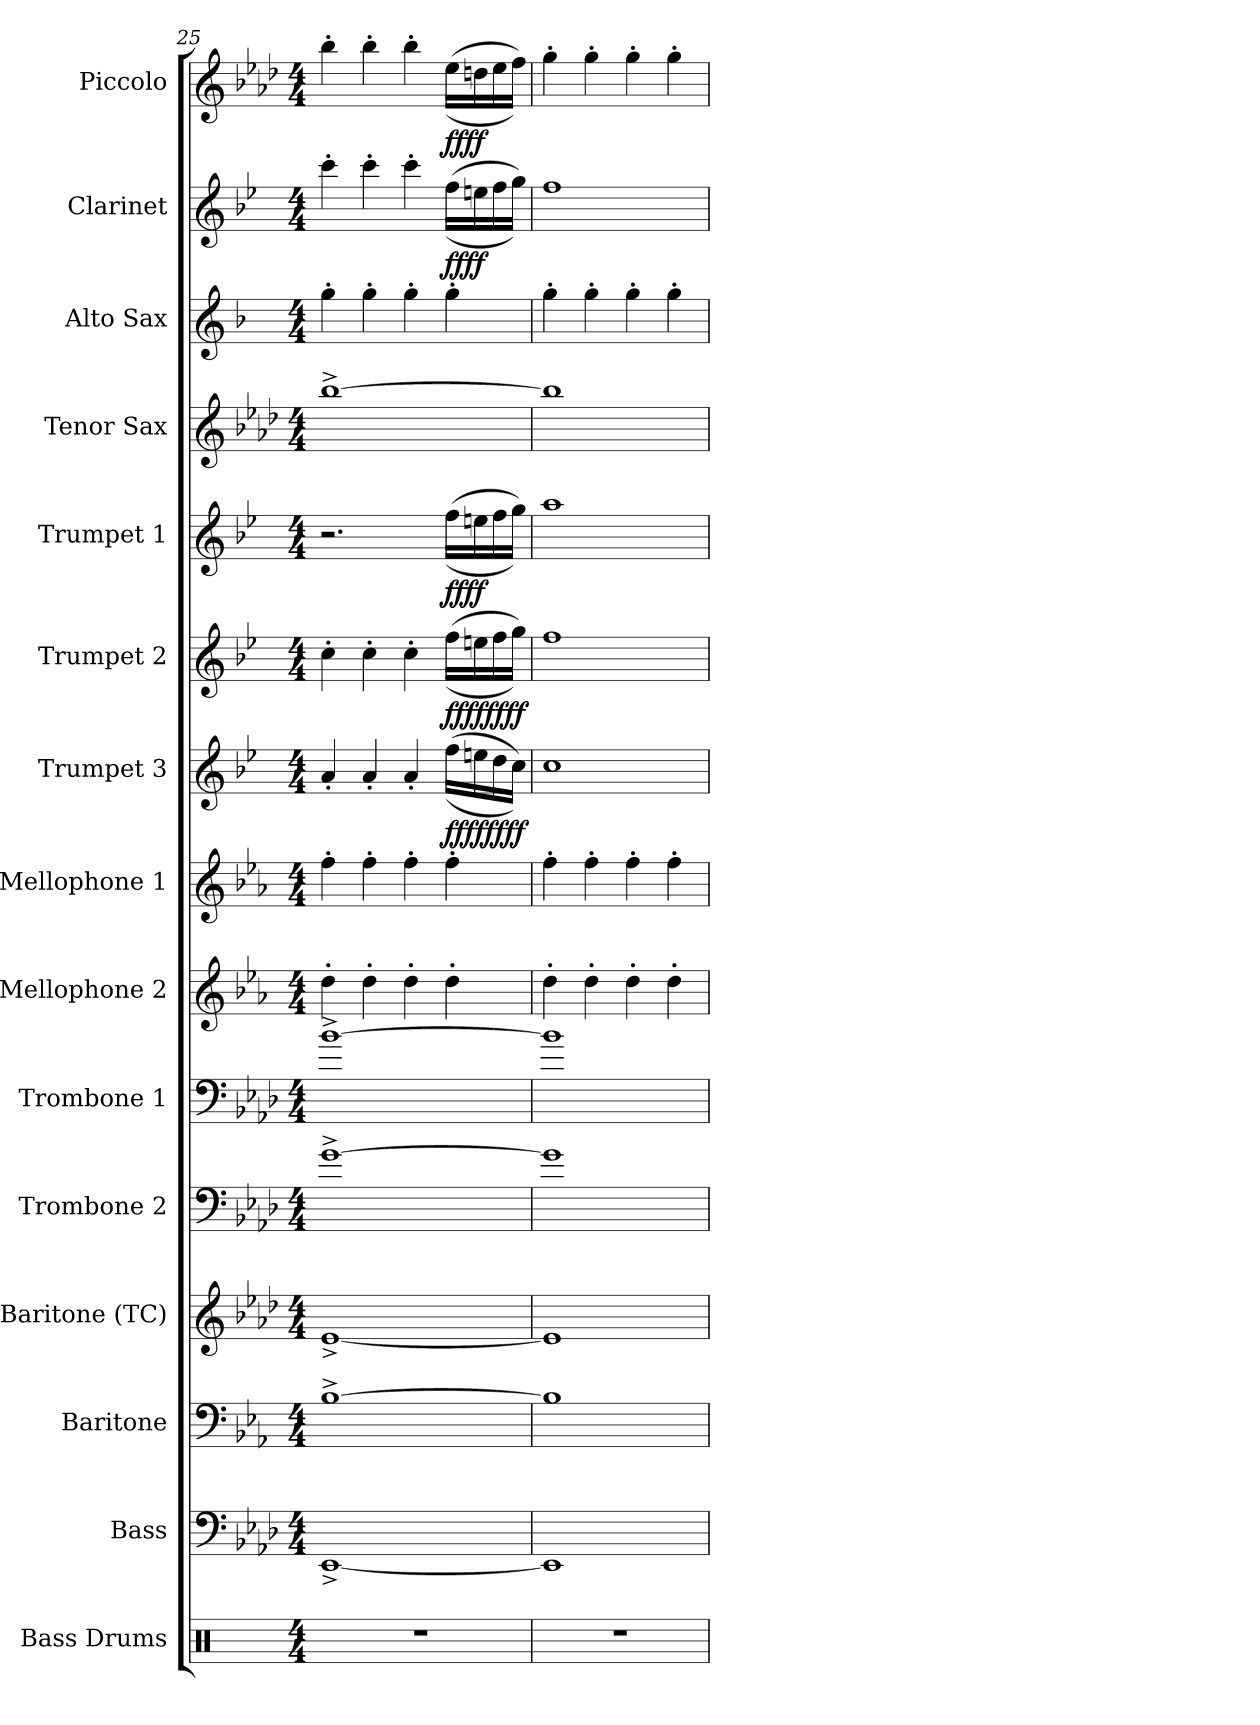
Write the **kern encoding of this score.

**kern	**kern	**kern	**kern	**kern	**kern	**kern	**kern	**kern	**dynam	**kern	**dynam	**kern	**dynam	**kern	**kern	**kern	**dynam	**kern	**dynam
*part15	*part14	*part13	*part12	*part11	*part10	*part9	*part8	*part7	*part7	*part6	*part6	*part5	*part5	*part4	*part3	*part2	*part2	*part1	*part1
*staff15	*staff14	*staff13	*staff12	*staff11	*staff10	*staff9	*staff8	*staff7	*staff7	*staff6	*staff6	*staff5	*staff5	*staff4	*staff3	*staff2	*staff2	*staff1	*staff1
*I"Bass Drums	*I"Bass	*I"Baritone	*I"Baritone (TC)	*I"Trombone 2	*I"Trombone 1	*I"Mellophone 2	*I"Mellophone 1	*I"Trumpet 3	*	*I"Trumpet 2	*	*I"Trumpet 1	*	*I"Tenor Sax	*I"Alto Sax	*I"Clarinet	*	*I"Piccolo	*
*I'B.D.	*I'Bass	*I'Btn.	*I'Bar.	*I'Tbn. 2	*I'Tbn. 1	*I'Mello. 2	*I'Mph. 1	*I'Tpt. 3	*	*I'Tpt. 2	*	*I'Tpt. 1	*	*I'T. Sax.	*I'A. Sax.	*I'Cl.	*	*I'Picc.	*
!!LO:PB:g=z
*clefX	*clefF4	*clefF4	*clefG2	*clefF4	*clefF4	*clefG2	*clefG2	*clefG2	*	*clefG2	*	*clefG2	*	*clefG2	*clefG2	*clefG2	*	*clefG2	*
*	*	*ITrd4c7	*ITrd8c14	*	*	*ITrd4c7	*ITrd4c7	*ITrd1c2	*	*ITrd1c2	*	*ITrd1c2	*	*ITrd8c14	*ITrd5c9	*ITrd1c2	*	*ITrd-7c-12	*
*k[]	*k[b-e-a-d-]	*k[b-e-a-d-]	*k[b-e-a-d-]	*k[b-e-a-d-]	*k[b-e-a-d-]	*k[b-e-a-d-]	*k[b-e-a-d-]	*k[b-e-a-d-]	*	*k[b-e-a-d-]	*	*k[b-e-a-d-]	*	*k[b-e-a-d-]	*k[b-e-a-d-]	*k[b-e-a-d-]	*	*k[b-e-a-d-]	*
*M4/4	*M4/4	*M4/4	*M4/4	*M4/4	*M4/4	*M4/4	*M4/4	*M4/4	*	*M4/4	*	*M4/4	*	*M4/4	*M4/4	*M4/4	*	*M4/4	*
=25	=25	=25	=25	=25	=25	=25	=25	=25	=25	=25	=25	=25	=25	=25	=25	=25	=25	=25	=25
1r	[1EE-^	[1E-^	[1E-^	[1g^	[1b-^	4g'\	4b-'\	4g'/	.	4b-'\	.	2.r	.	[1b-^	4b-'\	4bb-'\	.	4bbb-'\	.
.	.	.	.	.	.	4g'\	4b-'\	4g'/	.	4b-'\	.	.	.	.	4b-'\	4bb-'\	.	4bbb-'\	.
.	.	.	.	.	.	4g'\	4b-'\	4g'/	.	4b-'\	.	.	.	.	4b-'\	4bb-'\	.	4bbb-'\	.
!	!	!	!	!	!	!	!	!	!LO:DY:b	!	!	!	!	!	!	!	!	!	!
!	!	!	!	!	!	!	!	!	!LO:DY:n=1:b	!	!	!	!	!	!	!	!	!	!
!	!	!	!	!	!	!	!	!	!LO:DY:n=2:b	!	!	!	!	!	!	!	!	!	!
!	!	!	!	!	!	!	!	!	!LO:DY:n=3:b	!	!LO:DY:b	!	!	!	!	!	!	!	!
!	!	!	!	!	!	!	!	!	!	!	!LO:DY:n=1:b	!	!	!	!	!	!	!	!
!	!	!	!	!	!	!	!	!	!	!	!LO:DY:n=2:b	!	!	!	!	!	!	!	!
!	!	!	!	!	!	!	!	!	!	!	!LO:DY:n=3:b	!	!LO:DY:b	!	!	!	!	!	!
!	!	!	!	!	!	!	!	!	!	!	!	!	!LO:DY:n=1:b	!	!	!	!LO:DY:b	!	!
!	!	!	!	!	!	!	!	!	!	!	!	!	!	!	!	!	!LO:DY:n=1:b	!	!LO:DY:b
!	!	!	!	!	!	!	!	!	!	!	!	!	!	!	!	!	!	!	!LO:DY:n=1:b
.	.	.	.	.	.	4g'\	4b-'\	(>(>16ee-\LL	ff ff ff ff	(>(>16ee-\LL	ff ff ff ff	(>(>16ee-\LL	ff ff	.	4b-'\	(>(>16ee-\LL	ff ff	(>(>16eee-\LL	ff ff
.	.	.	.	.	.	.	.	16ddn\	.	16ddn\	.	16ddn\	.	.	.	16ddn\	.	16dddn\	.
.	.	.	.	.	.	.	.	16cc\	.	16ee-\	.	16ee-\	.	.	.	16ee-\	.	16eee-\	.
.	.	.	.	.	.	.	.	16b-\JJ))	.	16ff\JJ))	.	16ff\JJ))	.	.	.	16ff\JJ))	.	16fff\JJ))	.
=26	=26	=26	=26	=26	=26	=26	=26	=26	=26	=26	=26	=26	=26	=26	=26	=26	=26	=26	=26
1r	1EE-]	1E-]	1E-]	1g]	1b-]	4g'\	4b-'\	1b-	.	1ee-	.	1gg	.	1b-]	4b-'\	1ee-	.	4ggg'\	.
.	.	.	.	.	.	4g'\	4b-'\	.	.	.	.	.	.	.	4b-'\	.	.	4ggg'\	.
.	.	.	.	.	.	4g'\	4b-'\	.	.	.	.	.	.	.	4b-'\	.	.	4ggg'\	.
.	.	.	.	.	.	4g'\	4b-'\	.	.	.	.	.	.	.	4b-'\	.	.	4ggg'\	.
=	=	=	=	=	=	=	=	=	=	=	=	=	=	=	=	=	=	=	=
*-	*-	*-	*-	*-	*-	*-	*-	*-	*-	*-	*-	*-	*-	*-	*-	*-	*-	*-	*-
